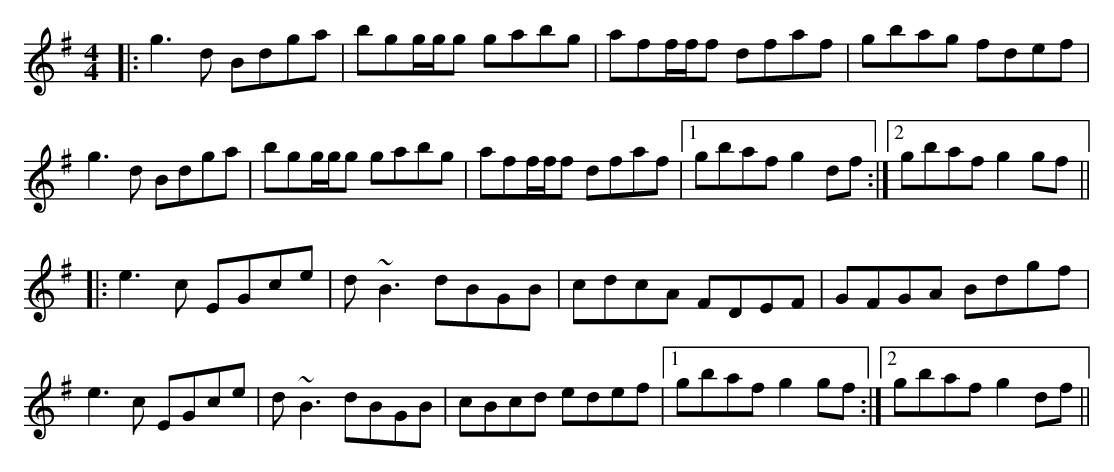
X:1
M:4/4
K:G
|:g3d Bdga|bgg/g/g gabg|aff/f/f dfaf|gbag fdef|
g3d Bdga|bgg/g/g gabg|aff/f/f dfaf|1 gbaf g2 df:|2 gbaf g2 gf||
|:e3c EGce|d ~B3 dBGB|cdcA FDEF|GFGA Bdgf|
e3c EGce|d ~B3 dBGB|cBcd edef|1 gbaf g2 gf:|2 gbaf g2 df||
